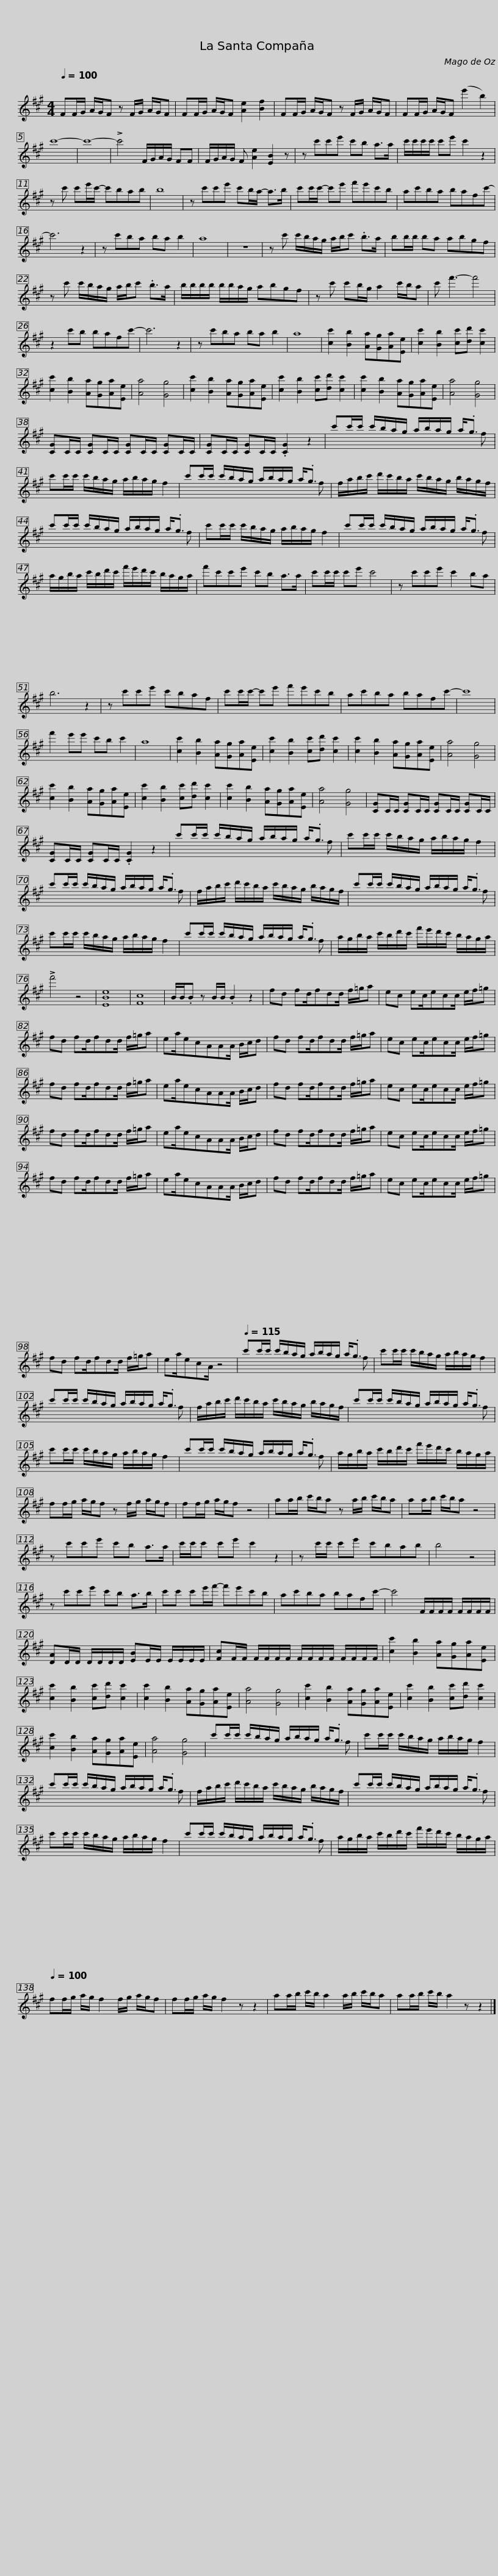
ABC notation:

X:1
%%score ( 1 2 )
L:1/8
Q:1/4=100
M:4/4
I:linebreak $
K:none
V:1 treble transpose=-9
V:2 treble transpose="-9 "
V:1
[K:A] FF/G/ A/G/F z F/G/ A/G/F | FF/G/ A/G/F [Ae]2 [Bf]2 | FF/G/ A/G/F z F/G/ A/G/F | FF/G/ A/G/F (e'2 b2) | c'8- | %5
 c'8- |$ !>!c'4 F/G/A/G/ FF | F/G/A/G/ F [Ae]2 [EB]2 z | z c'c'e' c'b a>a | c'/c'/c'/c'/ c'e' c'2 z2 |$ %10
 z c' c'e'/c'/- c'bab | b8 | z c'c'e' c'b/a/- a>b | c'c'/c'/- c'e' f'e'c'b |$ ac'ba bafc'- | %15
 c'6 z2 | z c'ba ba b2 | a8 | z8 | z c' c'/b/a/g/ a/b/c' .b>a |$ %20
 bb/b/ ba abgf | z c' c'/b/a/g/ a/b/c' .b>a | b/b/b/b/ b/b/a/g/ abgf |$ z c' c'b/g/ a2 c'/b/a | c' f'3- f'4 | %25
 z2 c'b bafc'- | c'6 z2 | z c'ba ba b2 | a8 |$ [cc']2 [Bb]2 [Aa][Gg][Aa][Ee] | %30
 [cc']2 [Bb]2 [cc'][dd'] [cc']2 | [cc']2 [Bb]2 [Aa][Gg][Aa][Ee] | [Aa]4 [Gg]4 | [cc']2 [Bb]2 [Aa][Gg][Aa][Ee] | [cc']2 [Bb]2 [cc'][dd'] [cc']2 |$ %35
 [cc']2 [Bb]2 [Aa][Gg][Aa][Ee] | [Aa]4 [Gg]4 | [CG]C/C/ [CG]C/C/ [CG]C/C/ [CG]C/C/ | [CG]C/C/ [CG]C/C/ .[CG]2 z2 |$ c'c'/c'/ c'/b/a/g/ a/b/a/g/ a<.g | %40
 c'c'/c'/ c'/b/a/g/ a/b/a/g/ f2 |$ c'c'/c'/ c'/b/a/g/ a/b/a/g/ a<.g | f/a/b/c'/ d'/c'/b/a/ c'/b/a/g/ b/a/g/f/ |$ c'c'/c'/ c'/b/a/g/ a/b/a/g/ a<.g | c'c'/c'/ c'/b/a/g/ a/b/a/g/ f2 |$ %45
 c'c'/c'/ c'/b/a/g/ a/b/a/g/ a<.g | a/g/b/a/ c'/b/d'/c'/ f'/e'/d'/c'/ b/a/g/a/ |$ f'c'c'e' c'b a>a | c'c'/c'/ c'e' c'4 | z c'c'e' c'2 ba | %50
 b6 z2 | z c'c'e' c'baf |$ c'c'/c'/- c'e' f'e'c'b | ac'ba bafc'- | c'8 | %55
 f'2 e'e' c'b c'2 | a8 | [cc']2 [Bb]2 [Aa][Gg][Aa][Ee] |$ [cc']2 [Bb]2 [cc'][dd'] [cc']2 | [cc']2 [Bb]2 [Aa][Gg][Aa][Ee] | %60
 [Aa]4 [Gg]4 | [cc']2 [Bb]2 [Aa][Gg][Aa][Ee] | [cc']2 [Bb]2 [cc'][dd'] [cc']2 | [cc']2 [Bb]2 [Aa][Gg][Aa][Ee] | [Aa]4 [Gg]4 |$ %65
 [CG]C/C/ [CG]C/C/ [CG]C/C/ [CG]C/C/ | [CG]C/C/ [CG]C/C/ .[CG]2 z2 | c'c'/c'/ c'/b/a/g/ a/b/a/g/ a<.g |$ c'c'/c'/ c'/b/a/g/ a/b/a/g/ f2 | c'c'/c'/ c'/b/a/g/ a/b/a/g/ a<.g |$ %70
 f/a/b/c'/ d'/c'/b/a/ c'/b/a/g/ b/a/g/f/ | c'c'/c'/ c'/b/a/g/ a/b/a/g/ a<.g |$ c'c'/c'/ c'/b/a/g/ a/b/a/g/ f2 | c'c'/c'/ c'/b/a/g/ a/b/a/g/ a<.g |$ a/g/b/a/ c'/b/d'/c'/ f'/e'/d'/c'/ b/a/g/a/ | %75
 !>!f'4 z4 | [EBe]8 | [Fc]8 | B/B/.B z B/B/ .B2 z2 |$ fd fd/fdd/ f/=g/a | %80
 ec ec/ecc/ e/f/=g | fd fd/fdd/ f/=g/a | ea/ecAAA/ B/c/d |$ fd fd/fdd/ f/=g/a | ec ec/ecc/ e/f/=g | %85
 fd fd/fdd/ f/=g/a | ea/ecAAA/ B/c/d |$ fd fd/fdd/ f/=g/a | ec ec/ecc/ e/f/=g | fd fd/fdd/ f/=g/a | %90
 ea/ecAAA/ B/c/d |$ fd fd/fdd/ f/=g/a | ec ec/ecc/ e/f/=g | fd fd/fdd/ f/=g/a | ea/ecAAA/ B/c/d |$ %95
 fd fd/fdd/ f/=g/a | ec ec/ecc/ e/f/=g | fd fd/fdd/ f/=g/a | ea/ecA/ z4 |$[Q:1/4=115] c'c'/c'/ c'/b/a/g/ a/b/a/g/ a<.g | %100
 c'c'/c'/ c'/b/a/g/ a/b/a/g/ f2 |$ c'c'/c'/ c'/b/a/g/ a/b/a/g/ a<.g | f/a/b/c'/ d'/c'/b/a/ c'/b/a/g/ b/a/g/f/ |$ c'c'/c'/ c'/b/a/g/ a/b/a/g/ a<.g | c'c'/c'/ c'/b/a/g/ a/b/a/g/ f2 |$ %105
 c'c'/c'/ c'/b/a/g/ a/b/a/g/ a<.g | a/g/b/a/ c'/b/d'/c'/ f'/e'/d'/c'/ b/a/g/a/ |$ ff/g/ a/g/f z f/g/ a/g/f | ff/g/ a/g/f z4 | aa/b/ c'/b/a z a/b/ c'/b/a | %110
 aa/b/ c'/b/a z4 |$ z c'c'e' c'b a>a | c'/c'/c' c'e' c'2 z2 | z c'/c'/ c'e' c'bab | b4 z4 | %115
 z c'c'e' c'b a>b |$ c'c' c'e'/f'/- f'e'c'b | ac'ba bafc'- | c'4 F/F/F/F/ F/F/F/F/ | [DA]D/D/ D/D/D/D/ [EB]E/E/ E/E/E/E/ |$ %120
 [Fc]F/F/ F/F/F/F/ F/F/F/F/ F/F/F/F/ | [cc']2 [Bb]2 [Aa][Gg][Aa][Ee] | [cc']2 [Bb]2 [cc'][dd'] [cc']2 | [cc']2 [Bb]2 [Aa][Gg][Aa][Ee] | [Aa]4 [Gg]4 |$ %125
 [cc']2 [Bb]2 [Aa][Gg][Aa][Ee] | [cc']2 [Bb]2 [cc'][dd'] [cc']2 | [cc']2 [Bb]2 [Aa][Gg][Aa][Ee] | [Aa]4 [Gg]4 | c'c'/c'/ c'/b/a/g/ a/b/a/g/ a<.g |$ %130
 c'c'/c'/ c'/b/a/g/ a/b/a/g/ f2 | c'c'/c'/ c'/b/a/g/ a/b/a/g/ a<.g |$ f/a/b/c'/ d'/c'/b/a/ c'/b/a/g/ b/a/g/f/ | c'c'/c'/ c'/b/a/g/ a/b/a/g/ a<.g |$ c'c'/c'/ c'/b/a/g/ a/b/a/g/ f2 | %135
 c'c'/c'/ c'/b/a/g/ a/b/a/g/ a<.g |$ a/g/b/a/ c'/b/d'/c'/ f'/e'/d'/c'/ b/a/g/a/ |[Q:1/4=100] ff/g/ a/g/ f2 f/g/ a/g/f | ff/g/ a/g/ f2 z z2 |$ aa/b/ c'/b/ a2 a/b/ c'/b/a | %140
 aa/b/ c'/b/ a2 z z2 |] %141
V:2
[K:A] x8 | x8 | x8 | x8 | x8 | %5
 x8 |$ x8 | x8 | x8 | x8 |$ %10
 x8 | x8 | x8 | x8 |$ x8 | %15
 x8 | x8 | x8 | x8 | x8 |$ %20
 x8 | x8 | x8 |$ x8 | x8 | %25
 x8 | x8 | x8 | x8 |$ x8 | %30
 x8 | x8 | x8 | x8 | x8 |$ %35
 x8 | x8 | x8 | x8 |$ x7 f | %40
 x8 |$ x7 f | x8 |$ x7 f | x8 |$ %45
 x7 f | x8 |$ x8 | x8 | x8 | %50
 x8 | x8 |$ x8 | x8 | x8 | %55
 x8 | x8 | x8 |$ x8 | x8 | %60
 x8 | x8 | x8 | x8 | x8 |$ %65
 x8 | x8 | x7 f |$ x8 | x7 f |$ %70
 x8 | x7 f |$ x8 | x7 f |$ x8 | %75
 x8 | x8 | x8 | x8 |$ x8 | %80
 x8 | x8 | x8 |$ x8 | x8 | %85
 x8 | x8 |$ x8 | x8 | x8 | %90
 x8 |$ x8 | x8 | x8 | x8 |$ %95
 x8 | x8 | x8 | x8 |$ x7 f | %100
 x8 |$ x7 f | x8 |$ x7 f | x8 |$ %105
 x7 f | x8 |$ x8 | x8 | x8 | %110
 x8 |$ x8 | x8 | x8 | x8 | %115
 x8 |$ x8 | x8 | x8 | x8 |$ %120
 x8 | x8 | x8 | x8 | x8 |$ %125
 x8 | x8 | x8 | x8 | x7 f |$ %130
 x8 | x7 f |$ x8 | x7 f |$ x8 | %135
 x7 f |$ x8 | x8 | x8 |$ x8 | %140
 x8 |] %141
